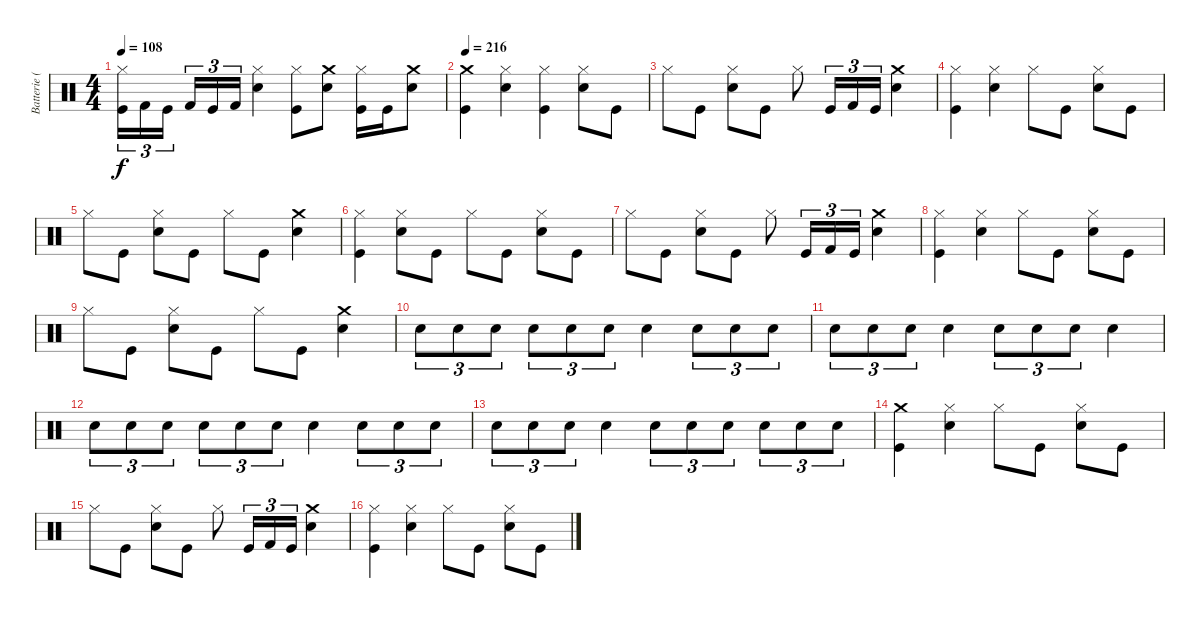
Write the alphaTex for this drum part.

\track ("Batterie ( Lars )" "Batterie (") {instrument percussion}
\staff {score}
\articulation defaults
\ts (4 4)
\tempo 108
\clef neutral
\ks c
("Hi-Hat (closed)" "Kick (hit)").16{tu (3 2) dy f} "Kick (hit) 2".16{tu (3 2)} "Kick (hit)".16{tu (3 2)} "Kick (hit) 2".16{tu (3 2)} "Kick (hit)".16{tu (3 2)} "Kick (hit) 2".16{tu (3 2)} ("Snare (hit) 2" "Hi-Hat (closed)").4 ("Kick (hit)" "Hi-Hat (closed)").8 ("Snare (hit) 2" "Crash medium (hit)").8 ("Kick (hit)" "Hi-Hat (closed)").16 "Kick (hit)".16 ("Crash medium (hit)" "Snare (hit) 2").8 |
\tempo 216
("Kick (hit)" "Crash medium (hit)").4 ("Hi-Hat (closed)" "Snare (hit) 2").4 ("Kick (hit)" "Hi-Hat (closed)").4 ("Hi-Hat (closed)" "Snare (hit) 2").8 "Kick (hit)".8 |
"Hi-Hat (closed)".8 "Kick (hit)".8 ("Snare (hit) 2" "Hi-Hat (closed)").8 "Kick (hit)".8 "Hi-Hat (closed)".8 "Kick (hit)".16{tu (3 2)} "Kick (hit) 2".16{tu (3 2)} "Kick (hit)".16{tu (3 2)} ("Crash medium (hit)" "Snare (hit) 2").4 |
("Hi-Hat (closed)" "Kick (hit)").4 ("Snare (hit) 2" "Hi-Hat (closed)").4 "Hi-Hat (closed)".8 "Kick (hit)".8 ("Snare (hit) 2" "Hi-Hat (closed)").8 "Kick (hit)".8 |
"Hi-Hat (closed)".8 "Kick (hit)".8 ("Snare (hit) 2" "Hi-Hat (closed)").8 "Kick (hit)".8 "Hi-Hat (closed)".8 "Kick (hit)".8 ("Crash medium (hit)" "Snare (hit) 2").4 |
("Kick (hit)" "Hi-Hat (closed)").4 ("Snare (hit) 2" "Hi-Hat (closed)").8 "Kick (hit)".8 "Hi-Hat (closed)".8 "Kick (hit)".8 ("Hi-Hat (closed)" "Snare (hit) 2").8 "Kick (hit)".8 |
"Hi-Hat (closed)".8 "Kick (hit)".8 ("Snare (hit) 2" "Hi-Hat (closed)").8 "Kick (hit)".8 "Hi-Hat (closed)".8 "Kick (hit)".16{tu (3 2)} "Kick (hit) 2".16{tu (3 2)} "Kick (hit)".16{tu (3 2)} ("Crash medium (hit)" "Snare (hit) 2").4 |
("Hi-Hat (closed)" "Kick (hit)").4 ("Snare (hit) 2" "Hi-Hat (closed)").4 "Hi-Hat (closed)".8 "Kick (hit)".8 ("Snare (hit) 2" "Hi-Hat (closed)").8 "Kick (hit)".8 |
"Hi-Hat (closed)".8 "Kick (hit)".8 ("Snare (hit) 2" "Hi-Hat (closed)").8 "Kick (hit)".8 "Hi-Hat (closed)".8 "Kick (hit)".8 ("Crash medium (hit)" "Snare (hit) 2").4 |
"Snare (hit) 2".8{tu (3 2)} "Snare (hit) 2".8{tu (3 2)} "Snare (hit) 2".8{tu (3 2)} "Snare (hit) 2".8{tu (3 2)} "Snare (hit) 2".8{tu (3 2)} "Snare (hit) 2".8{tu (3 2)} "Snare (hit) 2".4 "Snare (hit) 2".8{tu (3 2)} "Snare (hit) 2".8{tu (3 2)} "Snare (hit) 2".8{tu (3 2)} |
"Snare (hit) 2".8{tu (3 2)} "Snare (hit) 2".8{tu (3 2)} "Snare (hit) 2".8{tu (3 2)} "Snare (hit) 2".4 "Snare (hit) 2".8{tu (3 2)} "Snare (hit) 2".8{tu (3 2)} "Snare (hit) 2".8{tu (3 2)} "Snare (hit) 2".4 |
"Snare (hit) 2".8{tu (3 2)} "Snare (hit) 2".8{tu (3 2)} "Snare (hit) 2".8{tu (3 2)} "Snare (hit) 2".8{tu (3 2)} "Snare (hit) 2".8{tu (3 2)} "Snare (hit) 2".8{tu (3 2)} "Snare (hit) 2".4 "Snare (hit) 2".8{tu (3 2)} "Snare (hit) 2".8{tu (3 2)} "Snare (hit) 2".8{tu (3 2)} |
"Snare (hit) 2".8{tu (3 2)} "Snare (hit) 2".8{tu (3 2)} "Snare (hit) 2".8{tu (3 2)} "Snare (hit) 2".4 "Snare (hit) 2".8{tu (3 2)} "Snare (hit) 2".8{tu (3 2)} "Snare (hit) 2".8{tu (3 2)} "Snare (hit) 2".8{tu (3 2)} "Snare (hit) 2".8{tu (3 2)} "Snare (hit) 2".8{tu (3 2)} |
("Kick (hit)" "Crash medium (hit)").4 ("Hi-Hat (closed)" "Snare (hit) 2").4 "Hi-Hat (closed)".8 "Kick (hit)".8 ("Hi-Hat (closed)" "Snare (hit) 2").8 "Kick (hit)".8 |
"Hi-Hat (closed)".8 "Kick (hit)".8 ("Snare (hit) 2" "Hi-Hat (closed)").8 "Kick (hit)".8 "Hi-Hat (closed)".8 "Kick (hit)".16{tu (3 2)} "Kick (hit) 2".16{tu (3 2)} "Kick (hit)".16{tu (3 2)} ("Crash medium (hit)" "Snare (hit) 2").4 |
("Hi-Hat (closed)" "Kick (hit)").4 ("Snare (hit) 2" "Hi-Hat (closed)").4 "Hi-Hat (closed)".8 "Kick (hit)".8 ("Snare (hit) 2" "Hi-Hat (closed)").8 "Kick (hit)".8
